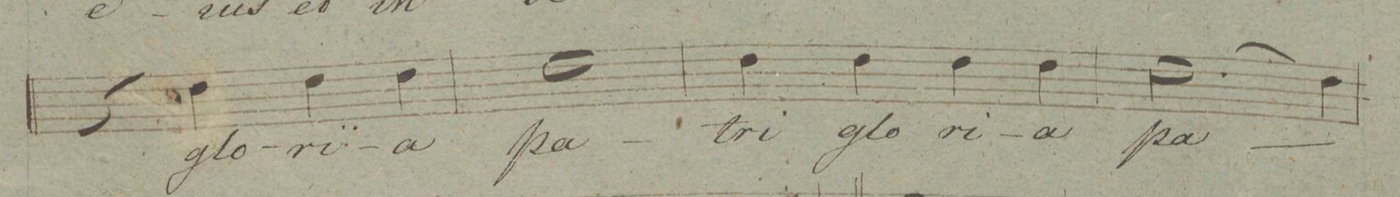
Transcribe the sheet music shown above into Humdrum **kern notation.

**kern	**text	**dynam
*I"Baſso.	*	*
*clefF4	*	*
*k[]	*	*
*met(c|)	*	*
*M2/2	*	*
4r	.	.
4F\	glo-	.
4F\	-ri-	.
4F\	-a	.
=117	=117	=117
1F\	pa-	.
=118	=118	=118
4F\	-tri	.
4F\	glo-	.
4F\	-ri-	.
4F\	-a	.
=119	=119	=119
(2.F\	pa-	.
4F\)	.	.
=120	=120	=120
*-	*-	*-
